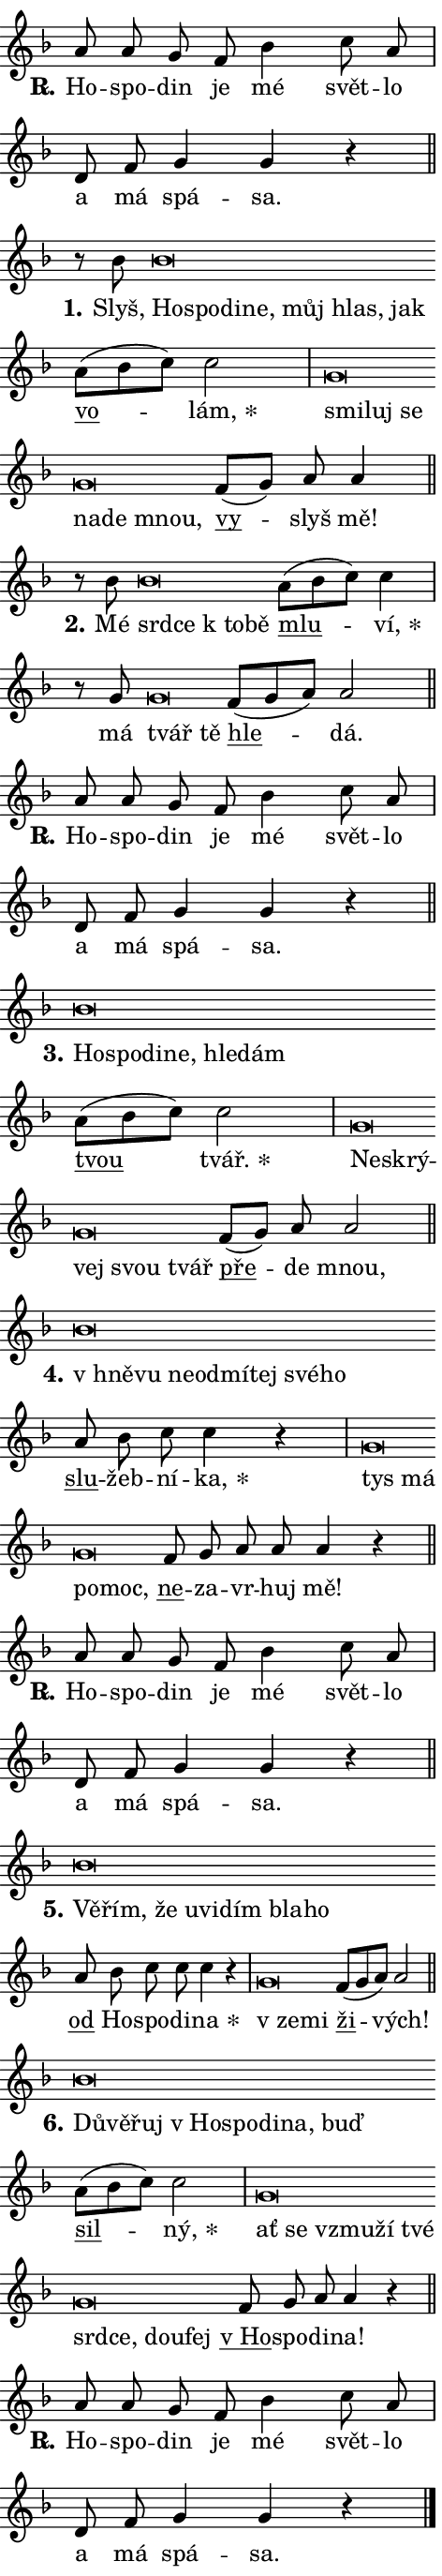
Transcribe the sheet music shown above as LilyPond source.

\version "2.24.0"
\header { tagline = "" }
\paper {
  indent = 0\cm
  top-margin = 0\cm
  right-margin = 0.13\cm % to fit lyric hyphens
  bottom-margin = 0\cm
  left-margin = 0\cm
  paper-width = 8\cm
  page-breaking = #ly:one-page-breaking
  system-system-spacing.basic-distance = #11
  score-system-spacing.basic-distance = #11
  ragged-last = ##f
}


%% Author: Thomas Morley
%% https://lists.gnu.org/archive/html/lilypond-user/2020-05/msg00002.html
#(define (line-position grob)
"Returns position of @var[grob} in current system:
   @code{'start}, if at first time-step
   @code{'end}, if at last time-step
   @code{'middle} otherwise
"
  (let* ((col (ly:item-get-column grob))
         (ln (ly:grob-object col 'left-neighbor))
         (rn (ly:grob-object col 'right-neighbor))
         (col-to-check-left (if (ly:grob? ln) ln col))
         (col-to-check-right (if (ly:grob? rn) rn col))
         (break-dir-left
           (and
             (ly:grob-property col-to-check-left 'non-musical #f)
             (ly:item-break-dir col-to-check-left)))
         (break-dir-right
           (and
             (ly:grob-property col-to-check-right 'non-musical #f)
             (ly:item-break-dir col-to-check-right))))
        (cond ((eqv? 1 break-dir-left) 'start)
              ((eqv? -1 break-dir-right) 'end)
              (else 'middle))))

#(define (tranparent-at-line-position vctor)
  (lambda (grob)
  "Relying on @code{line-position} select the relevant enry from @var{vctor}.
Used to determine transparency,"
    (case (line-position grob)
      ((end) (not (vector-ref vctor 0)))
      ((middle) (not (vector-ref vctor 1)))
      ((start) (not (vector-ref vctor 2))))))

noteHeadBreakVisibility =
#(define-music-function (break-visibility)(vector?)
"Makes @code{NoteHead}s transparent relying on @var{break-visibility}"
#{
  \override NoteHead.transparent =
    #(tranparent-at-line-position break-visibility)
#})

#(define delete-ledgers-for-transparent-note-heads
  (lambda (grob)
    "Reads whether a @code{NoteHead} is transparent.
If so this @code{NoteHead} is removed from @code{'note-heads} from
@var{grob}, which is supposed to be @code{LedgerLineSpanner}.
As a result ledgers are not printed for this @code{NoteHead}"
    (let* ((nhds-array (ly:grob-object grob 'note-heads))
           (nhds-list
             (if (ly:grob-array? nhds-array)
                 (ly:grob-array->list nhds-array)
                 '()))
           ;; Relies on the transparent-property being done before
           ;; Staff.LedgerLineSpanner.after-line-breaking is executed.
           ;; This is fragile ...
           (to-keep
             (remove
               (lambda (nhd)
                 (ly:grob-property nhd 'transparent #f))
               nhds-list)))
      ;; TODO find a better method to iterate over grob-arrays, similiar
      ;; to filter/remove etc for lists
      ;; For now rebuilt from scratch
      (set! (ly:grob-object grob 'note-heads)  '())
      (for-each
        (lambda (nhd)
          (ly:pointer-group-interface::add-grob grob 'note-heads nhd))
        to-keep))))

squashNotes = {
  \override NoteHead.X-extent = #'(-0.2 . 0.2)
  \override NoteHead.Y-extent = #'(-0.75 . 0)
  \override NoteHead.stencil =
    #(lambda (grob)
       (let ((pos (ly:grob-property grob 'staff-position)))
         (begin
           (if (< pos -7) (display "ERROR: Lower brevis then expected\n") (display ""))
           (if (<= pos -6) ly:text-interface::print ly:note-head::print))))
}
unSquashNotes = {
  \revert NoteHead.X-extent
  \revert NoteHead.Y-extent
  \revert NoteHead.stencil
}

hideNotes = \noteHeadBreakVisibility #begin-of-line-visible
unHideNotes = \noteHeadBreakVisibility #all-visible

% work-around for resetting accidentals
% https://lilypond.org/doc/v2.23/Documentation/notation/displaying-rhythms#unmetered-music
cadenzaMeasure = {
  \cadenzaOff
  \partial 1024 s1024
  \cadenzaOn
}

#(define-markup-command (accent layout props text) (markup?)
  "Underline accented syllable"
  (interpret-markup layout props
    #{\markup \override #'(offset . 4.3) \underline { #text }#}))

responsum = \markup \concat {
  "R" \hspace #-1.05 \path #0.1 #'((moveto 0 0.07) (lineto 0.9 0.8)) \hspace #0.05 "."
}

spaceSize = #0.6828661417322834 % exact space size for TeX Gyre Schola

\layout {
  \context {
    \Staff
    \remove "Time_signature_engraver"
    \override LedgerLineSpanner.after-line-breaking = #delete-ledgers-for-transparent-note-heads
  }
  \context {
    \Lyrics {
      \override LyricSpace.minimum-distance = \spaceSize
      \override LyricText.font-name = #"TeX Gyre Schola"
      \override LyricText.font-size = 1
      \override StanzaNumber.font-name = #"TeX Gyre Schola Bold"
      \override StanzaNumber.font-size = 1
    }
  }
  \context {
    \Score 
    \override NoteHead.text =
      #(lambda (grob) 
        (let ((pos (ly:grob-property grob 'staff-position)))
          #{\markup {
            \combine
              \halign #-0.55 \raise #(if (= pos -6) 0 0.5) \override #'(thickness . 2) \draw-line #'(3.2 . 0)
              \musicglyph "noteheads.sM1"
          }#}))
  }
}

% magnetic-lyrics.ily
%
%   written by
%     Jean Abou Samra <jean@abou-samra.fr>
%     Werner Lemberg <wl@gnu.org>
%
%   adapted by
%     Jiri Hon <jiri.hon@gmail.com>
%
% Version 2022-Apr-15

% https://www.mail-archive.com/lilypond-user@gnu.org/msg149350.html

#(define (Left_hyphen_pointer_engraver context)
   "Collect syllable-hyphen-syllable occurrences in lyrics and store
them in properties.  This engraver only looks to the left.  For
example, if the lyrics input is @code{foo -- bar}, it does the
following.

@itemize @bullet
@item
Set the @code{text} property of the @code{LyricHyphen} grob between
@q{foo} and @q{bar} to @code{foo}.

@item
Set the @code{left-hyphen} property of the @code{LyricText} grob with
text @q{foo} to the @code{LyricHyphen} grob between @q{foo} and
@q{bar}.
@end itemize

Use this auxiliary engraver in combination with the
@code{lyric-@/text::@/apply-@/magnetic-@/offset!} hook."
   (let ((hyphen #f)
         (text #f))
     (make-engraver
      (acknowledgers
       ((lyric-syllable-interface engraver grob source-engraver)
        (set! text grob)))
      (end-acknowledgers
       ((lyric-hyphen-interface engraver grob source-engraver)
        ;(when (not (grob::has-interface grob 'lyric-space-interface))
          (set! hyphen grob)));)
      ((stop-translation-timestep engraver)
       (when (and text hyphen)
         (ly:grob-set-object! text 'left-hyphen hyphen))
       (set! text #f)
       (set! hyphen #f)))))

#(define (lyric-text::apply-magnetic-offset! grob)
   "If the space between two syllables is less than the value in
property @code{LyricText@/.details@/.squash-threshold}, move the right
syllable to the left so that it gets concatenated with the left
syllable.

Use this function as a hook for
@code{LyricText@/.after-@/line-@/breaking} if the
@code{Left_@/hyphen_@/pointer_@/engraver} is active."
   (let ((hyphen (ly:grob-object grob 'left-hyphen #f)))
     (when hyphen
       (let ((left-text (ly:spanner-bound hyphen LEFT)))
         (when (grob::has-interface left-text 'lyric-syllable-interface)
           (let* ((common (ly:grob-common-refpoint grob left-text X))
                  (this-x-ext (ly:grob-extent grob common X))
                  (left-x-ext
                   (begin
                     ;; Trigger magnetism for left-text.
                     (ly:grob-property left-text 'after-line-breaking)
                     (ly:grob-extent left-text common X)))
                  ;; `delta` is the gap width between two syllables.
                  (delta (- (interval-start this-x-ext)
                            (interval-end left-x-ext)))
                  (details (ly:grob-property grob 'details))
                  (threshold (assoc-get 'squash-threshold details 0.2)))
             (when (< delta threshold)
               (let* (;; We have to manipulate the input text so that
                      ;; ligatures crossing syllable boundaries are not
                      ;; disabled.  For languages based on the Latin
                      ;; script this is essentially a beautification.
                      ;; However, for non-Western scripts it can be a
                      ;; necessity.
                      (lt (ly:grob-property left-text 'text))
                      (rt (ly:grob-property grob 'text))
                      (is-space (grob::has-interface hyphen 'lyric-space-interface))
                      (space (if is-space " " ""))
                      (extra-delta (if is-space spaceSize 0))
                      ;; Append new syllable.
                      (ltrt-space (if (and (string? lt) (string? rt))
                                (string-append lt space rt)
                                (make-concat-markup (list lt space rt))))
                      ;; Right-align `ltrt` to the right side.
                      (ltrt-space-markup (grob-interpret-markup
                               grob
                               (make-translate-markup
                                (cons (interval-length this-x-ext) 0)
                                (make-right-align-markup ltrt-space)))))
                 (begin
                   ;; Don't print `left-text`.
                   (ly:grob-set-property! left-text 'stencil #f)
                   ;; Set text and stencil (which holds all collected
                   ;; syllables so far) and shift it to the left.
                   (ly:grob-set-property! grob 'text ltrt-space)
                   (ly:grob-set-property! grob 'stencil ltrt-space-markup)
                   (ly:grob-translate-axis! grob (- (- delta extra-delta)) X))))))))))


#(define (lyric-hyphen::displace-bounds-first grob)
   ;; Make very sure this callback isn't triggered too early.
   (let ((left (ly:spanner-bound grob LEFT))
         (right (ly:spanner-bound grob RIGHT)))
     (ly:grob-property left 'after-line-breaking)
     (ly:grob-property right 'after-line-breaking)
     (ly:lyric-hyphen::print grob)))

squashThreshold = #0.4

\layout {
  \context {
    \Lyrics
    \consists #Left_hyphen_pointer_engraver
    \override LyricText.after-line-breaking =
      #lyric-text::apply-magnetic-offset!
    \override LyricHyphen.stencil = #lyric-hyphen::displace-bounds-first
    \override LyricText.details.squash-threshold = \squashThreshold
    \override LyricHyphen.minimum-distance = 0
    \override LyricHyphen.minimum-length = \squashThreshold
  }
}

squashText = \override LyricText.details.squash-threshold = 9999
unSquashText = \override LyricText.details.squash-threshold = \squashThreshold

leftText = \override LyricText.self-alignment-X = #LEFT
unLeftText = \revert LyricText.self-alignment-X

starOffset = #(lambda (grob) 
                (let ((x_offset (ly:self-alignment-interface::aligned-on-x-parent grob)))
                  (if (= x_offset 0) 0 (+ x_offset 1.2))))

star = #(define-music-function (syllable)(string?)
"Append star separator at the end of a syllable"
#{
  \once \override LyricText.X-offset = #starOffset
  \lyricmode { \markup {
    #syllable
    \override #'((font-name . "TeX Gyre Schola Bold")) \hspace #0.2 \lower #0.65 \larger "*"
  } }
#})

starAccent = #(define-music-function (syllable)(string?)
"Append star separator at the end of a syllable and make accent"
#{
  \once \override LyricText.X-offset = #starOffset
  \lyricmode { \markup {
    \accent #syllable
    \override #'((font-name . "TeX Gyre Schola Bold")) \hspace #0.2 \lower #0.65 \larger "*"
  } }
#})

breath = #(define-music-function (syllable)(string?)
"Append breathing indicator at the end of a syllable"
#{
  \lyricmode { \markup { #syllable "+" } }
#})

optionalBreath = #(define-music-function (syllable)(string?)
"Append optional breathing indicator at the end of a syllable"
#{
  \lyricmode { \markup { #syllable "(+)" } }
#})


\score {
    <<
        \new Voice = "melody" { \cadenzaOn \key f \major \relative { a'8 a g f bes4 c8 a \cadenzaMeasure \bar "|" d, f \bar "" g4 g r \cadenzaMeasure \bar "||" \break } }
        \new Lyrics \lyricsto "melody" { \lyricmode { \set stanza = \responsum
Ho -- spo -- din je mé svět -- lo a má spá -- sa. } }
    >>
    \layout {}
}

\score {
    <<
        \new Voice = "melody" { \cadenzaOn \key f \major \relative { r8 bes'8 \squashNotes bes\breve*1/16 \hideNotes \breve*1/16 \bar "" \breve*1/16 \bar "" \breve*1/16 \bar "" \breve*1/16 \bar "" \breve*1/16 \breve*1/16 \bar "" \unHideNotes \unSquashNotes \bar "" a8[( bes c)] c2 \cadenzaMeasure \bar "|" \squashNotes g\breve*1/16 \hideNotes \breve*1/16 \bar "" \breve*1/16 \bar "" \breve*1/16 \bar "" \breve*1/16 \breve*1/16 \bar "" \unHideNotes \unSquashNotes \bar "" f8[( g)] a a4 \cadenzaMeasure \bar "||" \break } }
        \new Lyrics \lyricsto "melody" { \lyricmode { \set stanza = "1."
Slyš, \leftText Ho -- \squashText spo -- di -- ne, můj hlas, jak \unLeftText \unSquashText \markup \accent vo -- \star lám, \leftText smi -- \squashText luj se na -- de mnou, \unLeftText \unSquashText \markup \accent vy -- slyš mě! } }
    >>
    \layout {}
}

\score {
    <<
        \new Voice = "melody" { \cadenzaOn \key f \major \relative { r8 bes'8 \squashNotes bes\breve*1/16 \hideNotes \breve*1/16 \bar "" \breve*1/16 \breve*1/16 \bar "" \unHideNotes \unSquashNotes \bar "" a8[( bes c)] c4 \cadenzaMeasure \bar "|" r8 g \squashNotes g\breve*1/16 \hideNotes \breve*1/16 \bar "" \unHideNotes \unSquashNotes \bar "" f8[( g a)] a2 \cadenzaMeasure \bar "||" \break } }
        \new Lyrics \lyricsto "melody" { \lyricmode { \set stanza = "2."
Mé \leftText srd -- \squashText ce "k to" -- bě \unLeftText \unSquashText \markup \accent mlu -- \star ví, má \leftText tvář \squashText tě \unLeftText \unSquashText \markup \accent hle -- dá. } }
    >>
    \layout {}
}

\score {
    <<
        \new Voice = "melody" { \cadenzaOn \key f \major \relative { a'8 a g f bes4 c8 a \cadenzaMeasure \bar "|" d, f \bar "" g4 g r \cadenzaMeasure \bar "||" \break } }
        \new Lyrics \lyricsto "melody" { \lyricmode { \set stanza = \responsum
Ho -- spo -- din je mé svět -- lo a má spá -- sa. } }
    >>
    \layout {}
}

\score {
    <<
        \new Voice = "melody" { \cadenzaOn \key f \major \relative { \squashNotes bes'\breve*1/16 \hideNotes \breve*1/16 \bar "" \breve*1/16 \bar "" \breve*1/16 \bar "" \breve*1/16 \breve*1/16 \bar "" \unHideNotes \unSquashNotes \bar "" a8[( bes c)] c2 \cadenzaMeasure \bar "|" \squashNotes g\breve*1/16 \hideNotes \breve*1/16 \bar "" \breve*1/16 \bar "" \breve*1/16 \breve*1/16 \bar "" \unHideNotes \unSquashNotes \bar "" f8[( g)] a a2 \cadenzaMeasure \bar "||" \break } }
        \new Lyrics \lyricsto "melody" { \lyricmode { \set stanza = "3."
\leftText Ho -- \squashText spo -- di -- ne, hle -- dám \unLeftText \unSquashText \markup \accent tvou \star tvář. \leftText Ne -- \squashText skrý -- vej svou tvář \unLeftText \unSquashText \markup \accent pře -- de mnou, } }
    >>
    \layout {}
}

\score {
    <<
        \new Voice = "melody" { \cadenzaOn \key f \major \relative { \squashNotes bes'\breve*1/16 \hideNotes \breve*1/16 \bar "" \breve*1/16 \bar "" \breve*1/16 \bar "" \breve*1/16 \bar "" \breve*1/16 \bar "" \breve*1/16 \breve*1/16 \bar "" \unHideNotes \unSquashNotes \bar "" a8 bes c c4 r \cadenzaMeasure \bar "|" \squashNotes g\breve*1/16 \hideNotes \breve*1/16 \bar "" \breve*1/16 \breve*1/16 \bar "" \unHideNotes \unSquashNotes \bar "" f8 g a a a4 r \cadenzaMeasure \bar "||" \break } }
        \new Lyrics \lyricsto "melody" { \lyricmode { \set stanza = "4."
\leftText "v hně" -- \squashText vu ne -- od -- mí -- tej své -- ho \unLeftText \unSquashText \markup \accent slu -- žeb -- ní -- \star ka, \leftText tys \squashText má po -- moc, \unLeftText \unSquashText \markup \accent ne -- za -- vr -- huj mě! } }
    >>
    \layout {}
}

\score {
    <<
        \new Voice = "melody" { \cadenzaOn \key f \major \relative { a'8 a g f bes4 c8 a \cadenzaMeasure \bar "|" d, f \bar "" g4 g r \cadenzaMeasure \bar "||" \break } }
        \new Lyrics \lyricsto "melody" { \lyricmode { \set stanza = \responsum
Ho -- spo -- din je mé svět -- lo a má spá -- sa. } }
    >>
    \layout {}
}

\score {
    <<
        \new Voice = "melody" { \cadenzaOn \key f \major \relative { \squashNotes bes'\breve*1/16 \hideNotes \breve*1/16 \bar "" \breve*1/16 \bar "" \breve*1/16 \bar "" \breve*1/16 \bar "" \breve*1/16 \bar "" \breve*1/16 \breve*1/16 \bar "" \unHideNotes \unSquashNotes \bar "" a8 bes c c c4 r \cadenzaMeasure \bar "|" \squashNotes g\breve*1/16 \hideNotes \breve*1/16 \bar "" \unHideNotes \unSquashNotes \bar "" f8[( g a)] a2 \cadenzaMeasure \bar "||" \break } }
        \new Lyrics \lyricsto "melody" { \lyricmode { \set stanza = "5."
\leftText Vě -- \squashText řím, že u -- vi -- dím bla -- ho \unLeftText \unSquashText \markup \accent od Ho -- spo -- di -- \star na \leftText "v ze" -- \squashText mi \unLeftText \unSquashText \markup \accent ži -- vých! } }
    >>
    \layout {}
}

\score {
    <<
        \new Voice = "melody" { \cadenzaOn \key f \major \relative { \squashNotes bes'\breve*1/16 \hideNotes \breve*1/16 \bar "" \breve*1/16 \bar "" \breve*1/16 \bar "" \breve*1/16 \bar "" \breve*1/16 \bar "" \breve*1/16 \breve*1/16 \bar "" \unHideNotes \unSquashNotes \bar "" a8[( bes c)] c2 \cadenzaMeasure \bar "|" \squashNotes g\breve*1/16 \hideNotes \breve*1/16 \bar "" \breve*1/16 \bar "" \breve*1/16 \bar "" \breve*1/16 \bar "" \breve*1/16 \bar "" \breve*1/16 \bar "" \breve*1/16 \breve*1/16 \bar "" \unHideNotes \unSquashNotes \bar "" f8 g a a4 r \cadenzaMeasure \bar "||" \break } }
        \new Lyrics \lyricsto "melody" { \lyricmode { \set stanza = "6."
\leftText Dů -- \squashText vě -- řuj "v Ho" -- spo -- di -- na, buď \unLeftText \unSquashText \markup \accent sil -- \star ný, \leftText ať \squashText se vzmu -- ží tvé srd -- ce, dou -- fej \unLeftText \unSquashText \markup \accent "v Ho" -- spo -- di -- na! } }
    >>
    \layout {}
}

\score {
    <<
        \new Voice = "melody" { \cadenzaOn \key f \major \relative { a'8 a g f bes4 c8 a \cadenzaMeasure \bar "|" d, f \bar "" g4 g r \cadenzaMeasure \bar "||" \break } \bar "|." }
        \new Lyrics \lyricsto "melody" { \lyricmode { \set stanza = \responsum
Ho -- spo -- din je mé svět -- lo a má spá -- sa. } }
    >>
    \layout {}
}
